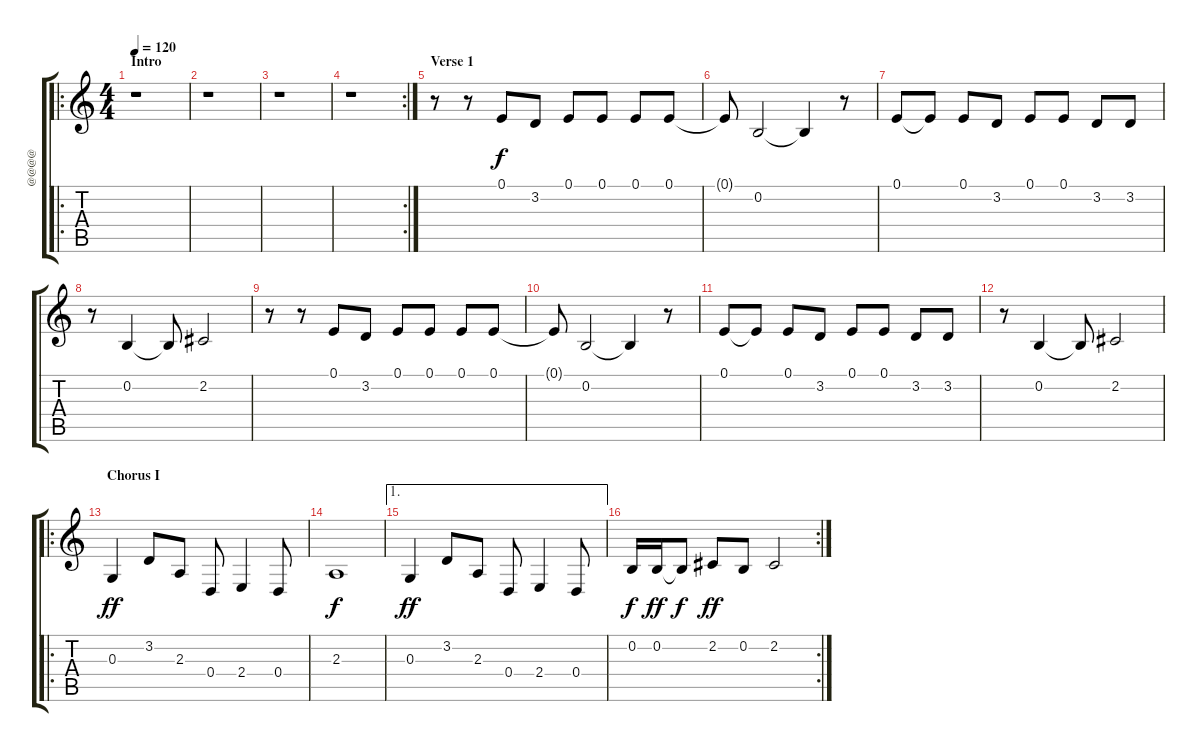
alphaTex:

\track ("@@@@" "@@@@") {instrument lead1square}
\staff {score tabs}
\tuning (E4 B3 G3 D3 A2 E2) {hide}
\ro
\ts (4 4)
\section ("" "Intro")
\tempo 120
\clef g2
\ks c
r.1{dy f instrument lead1square} |
r.1 |
r.1 |
\rc 2
r.1 |
\section ("" "Verse 1")
r.8 r.8 0.1.8 3.2.8 0.1.8 0.1.8 0.1.8 0.1.8 |
0.1{t}.8 0.2.2 0.2{t}.4 r.8 |
0.1.8 0.1{t}.8 0.1.8 3.2.8 0.1.8 0.1.8 3.2.8 3.2.8 |
r.8 0.2.4 0.2{t}.8 2.2.2 |
r.8 r.8 0.1.8 3.2.8 0.1.8 0.1.8 0.1.8 0.1.8 |
0.1{t}.8 0.2.2 0.2{t}.4 r.8 |
0.1.8 0.1{t}.8 0.1.8 3.2.8 0.1.8 0.1.8 3.2.8 3.2.8 |
r.8 0.2.4 0.2{t}.8 2.2.2 |
\ro
\section ("" "Chorus I")
0.3.4{dy ff} 3.2.8 2.3.8 0.4.8 2.4.4 0.4.8 |
2.3.1{dy f} |
\ae 1
0.3.4{dy ff} 3.2.8 2.3.8 0.4.8 2.4.4 0.4.8 |
\rc 2
0.2.16{dy f} 0.2.16{dy ff} 0.2{t}.8{dy f} 2.2.8{dy ff} 0.2.8 2.2.2
